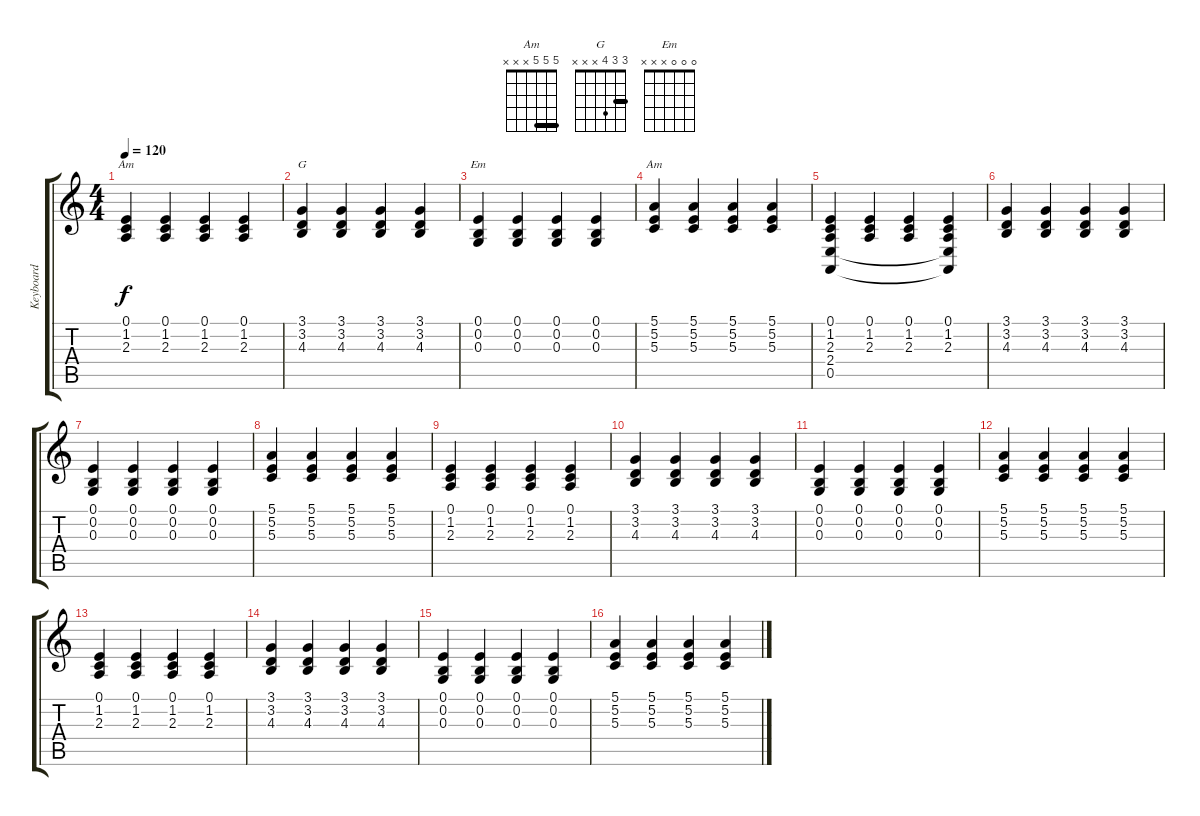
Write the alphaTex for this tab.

\track ("Keyboard" "Keyboard") {instrument tremolostrings}
\staff {score tabs}
\tuning (E4 B3 G3 D3 A2 E2) {hide}
\chord ("Am" 8 10 9 x x x) {firstfret 8}
\chord ("G" 3 3 4 x x x) {barre 3}
\chord ("Em" 0 0 0 x x x)
\chord ("Am" 5 5 5 x x x) {barre 5}
\ts (4 4)
\tempo 120
\clef g2
\ks c
(0.1 1.2 2.3).4{ch "Am" dy f} (0.1 1.2 2.3).4 (0.1 1.2 2.3).4 (0.1 1.2 2.3).4 |
(3.1 3.2 4.3).4{ch "G"} (3.1 3.2 4.3).4 (3.1 3.2 4.3).4 (3.1 3.2 4.3).4 |
(0.1 0.2 0.3).4{ch "Em"} (0.1 0.2 0.3).4 (0.1 0.2 0.3).4 (0.1 0.2 0.3).4 |
(5.1 5.2 5.3).4{ch "Am"} (5.1 5.2 5.3).4 (5.1 5.2 5.3).4 (5.1 5.2 5.3).4 |
(0.1 1.2 2.3 2.4 0.5).4 (0.1 1.2 2.3).4 (0.1 1.2 2.3).4 (0.1 1.2 2.3 2.4{t} 0.5{t}).4 |
(3.1 3.2 4.3).4 (3.1 3.2 4.3).4 (3.1 3.2 4.3).4 (3.1 3.2 4.3).4 |
(0.1 0.2 0.3).4 (0.1 0.2 0.3).4 (0.1 0.2 0.3).4 (0.1 0.2 0.3).4 |
(5.1 5.2 5.3).4 (5.1 5.2 5.3).4 (5.1 5.2 5.3).4 (5.1 5.2 5.3).4 |
(0.1 1.2 2.3).4 (0.1 1.2 2.3).4 (0.1 1.2 2.3).4 (0.1 1.2 2.3).4 |
(3.1 3.2 4.3).4 (3.1 3.2 4.3).4 (3.1 3.2 4.3).4 (3.1 3.2 4.3).4 |
(0.1 0.2 0.3).4 (0.1 0.2 0.3).4 (0.1 0.2 0.3).4 (0.1 0.2 0.3).4 |
(5.1 5.2 5.3).4 (5.1 5.2 5.3).4 (5.1 5.2 5.3).4 (5.1 5.2 5.3).4 |
(0.1 1.2 2.3).4 (0.1 1.2 2.3).4 (0.1 1.2 2.3).4 (0.1 1.2 2.3).4 |
(3.1 3.2 4.3).4 (3.1 3.2 4.3).4 (3.1 3.2 4.3).4 (3.1 3.2 4.3).4 |
(0.1 0.2 0.3).4 (0.1 0.2 0.3).4 (0.1 0.2 0.3).4 (0.1 0.2 0.3).4 |
(5.1 5.2 5.3).4 (5.1 5.2 5.3).4 (5.1 5.2 5.3).4 (5.1 5.2 5.3).4
